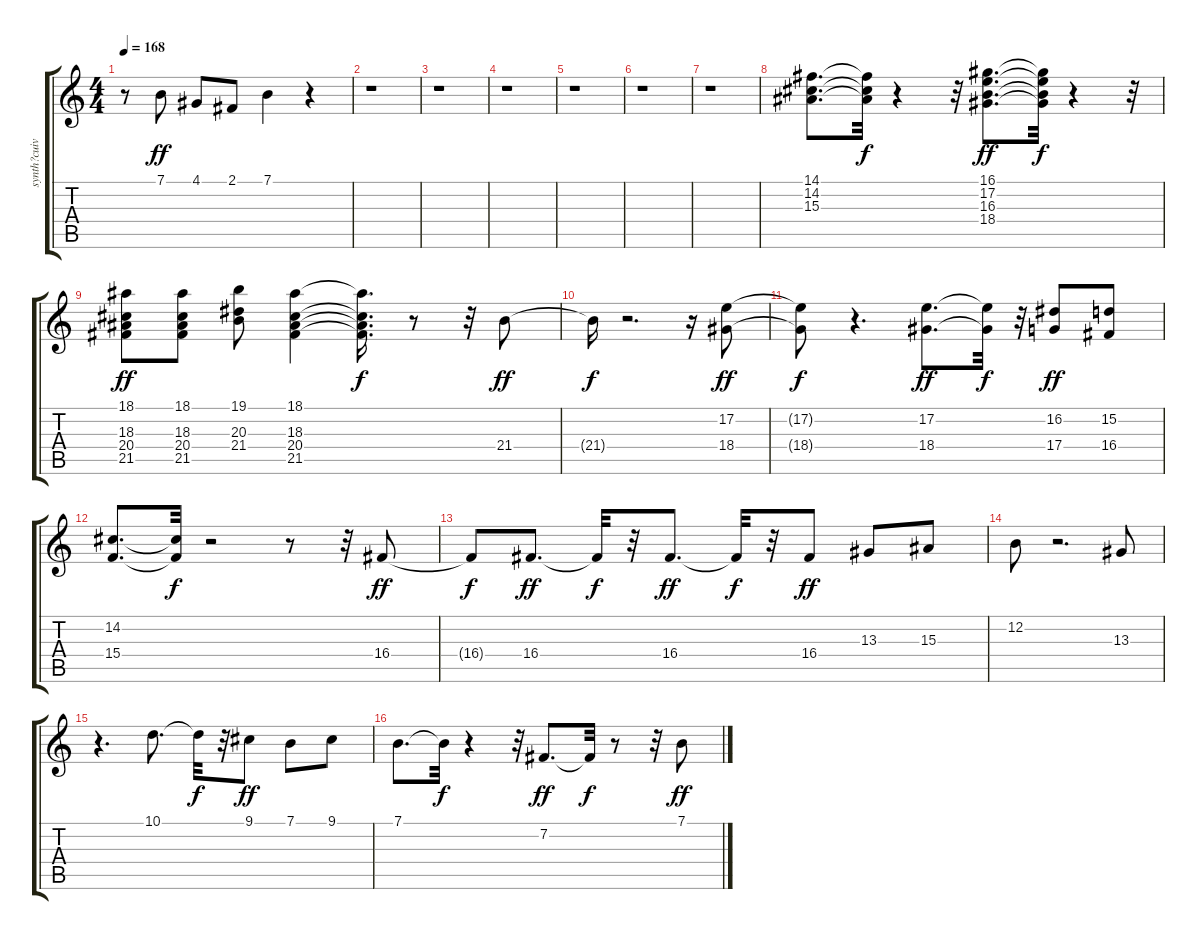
\track ("synth?cuivres" "synth?cuiv") {instrument brasssection}
\staff {score tabs}
\tuning (E4 B3 G3 D3 A2 E2) {hide}
\ts (4 4)
\tempo 168
\clef g2
\ks c
r.8{dy ff} 7.1.8 4.1.8 2.1.8 7.1.4 r.4 |
r.1 |
r.1 |
r.1 |
r.1 |
r.1 |
r.1 |
(14.1 14.2 15.3).8{d} (14.1{t} 14.2{t} 15.3{t}).32{dy f} r.4 r.32 (16.1 17.2 16.3 18.4).8{d dy ff} (16.1{t} 17.2{t} 16.3{t} 18.4{t}).32{dy f} r.4 r.32 |
(18.1 18.3 20.4 21.5).8{dy ff} (18.1 18.3 20.4 21.5).8 (19.1 20.3 21.4).8 (18.1 18.3 20.4 21.5).4 (18.1{t} 18.3{t} 20.4{t} 21.5{t}).16{d dy f} r.8 r.32 21.4.8{dy ff} |
21.4{t}.16{dy f} r.2{d} r.16 (17.2 18.4).8{dy ff} |
(17.2{t} 18.4{t}).8{dy f} r.4{d} (17.2 18.4).8{d dy ff} (17.2{t} 18.4{t}).32{dy f} r.32 (16.2 17.4).8{dy ff} (15.2 16.4).8 |
(14.2 15.4).8{d} (14.2{t} 15.4{t}).32{dy f} r.2 r.8 r.32 16.4.8{dy ff} |
16.4{t}.8{dy f} 16.4.8{d dy ff} 16.4{t}.32{dy f} r.32 16.4.8{d dy ff} 16.4{t}.32{dy f} r.32 16.4.8{dy ff} 13.3.8 15.3.8 |
12.2.8 r.2{d} 13.3.8 |
r.4{d} 10.1.8{d} 10.1{t}.32{dy f} r.32 9.1.8{dy ff} 7.1.8 9.1.8 |
7.1.8{d} 7.1{t}.32{dy f} r.4 r.32 7.2.8{d dy ff} 7.2{t}.32{dy f} r.8 r.32 7.1.8{dy ff}
